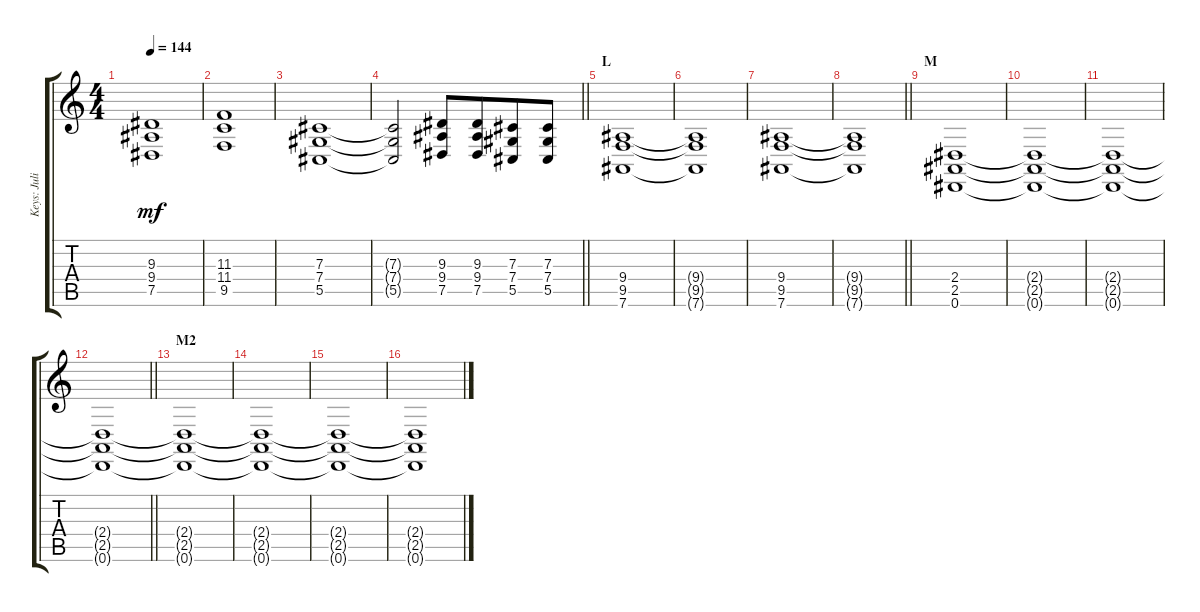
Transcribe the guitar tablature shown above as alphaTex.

\track ("Keys: Julie" "Keys: Juli") {instrument synthstrings1}
\staff {score tabs}
\tuning (Eb4 Bb3 Gb3 Db3 Ab2 Eb2) {hide}
\ts (4 4)
\tempo 144
\clef g2
\ks c
(9.3 9.4 7.5).1{dy mf} |
(11.3 11.4 9.5).1 |
(7.3 7.4 5.5).1 |
\barLineRight lightlight
(7.3{t} 7.4{t} 5.5{t}).2 (9.3 9.4 7.5).8 (9.3 9.4 7.5).8{beam merge} (7.3 7.4 5.5).8 (7.3 7.4 5.5).8 |
\section ("" "L")
(9.4 9.5 7.6).1 |
(9.4{t} 9.5{t} 7.6{t}).1 |
(9.4 9.5 7.6).1 |
\barLineRight lightlight
(9.4{t} 9.5{t} 7.6{t}).1 |
\section ("" "M")
(2.4 2.5 0.6).1 |
(2.4{t} 2.5{t} 0.6{t}).1 |
(2.4{t} 2.5{t} 0.6{t}).1 |
\barLineRight lightlight
(2.4{t} 2.5{t} 0.6{t}).1 |
\section ("" "M2")
(2.4{t} 2.5{t} 0.6{t}).1 |
(2.4{t} 2.5{t} 0.6{t}).1 |
(2.4{t} 2.5{t} 0.6{t}).1 |
(2.4{t} 2.5{t} 0.6{t}).1
